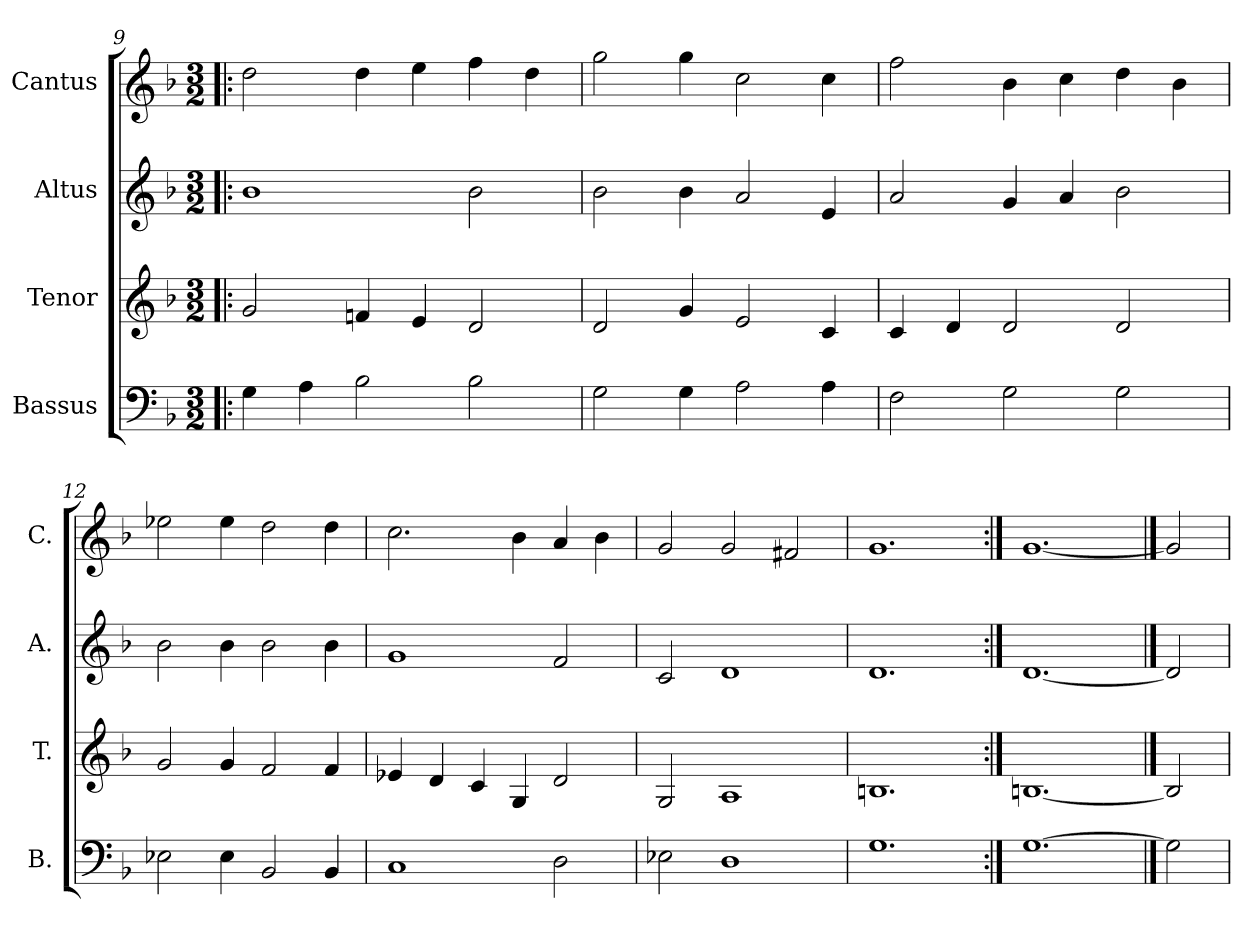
**kern	**kern	**kern	**kern
*part4	*part3	*part2	*part1
*staff4	*staff3	*staff2	*staff1
*I"Bassus	*I"Tenor	*I"Altus	*I"Cantus
*I'B.	*I'T.	*I'A.	*I'C.
!!LO:LB:g=z
*clefF4	*clefG2	*clefG2	*clefG2
*k[b-]	*k[b-]	*k[b-]	*k[b-]
*F:	*F:	*F:	*F:
*M3/2	*M3/2	*M3/2	*M3/2
=9!|:	=9!|:	=9!|:	=9!|:
4G\	2g/	1b-\	2dd\
4A\	.	.	.
2B-\	4fn/	.	4dd\
.	4e/	.	4ee\
2B-\	2d/	2b-\	4ff\
.	.	.	4dd\
=10	=10	=10	=10
2G\	2d/	2b-\	2gg\
4G\	4g/	4b-\	4gg\
2A\	2e/	2a/	2cc\
4A\	4c/	4e/	4cc\
=11	=11	=11	=11
2F\	4c/	2a/	2ff\
.	4d/	.	.
2G\	2d/	4g/	4b-\
.	.	4a/	4cc\
2G\	2d/	2b-\	4dd\
.	.	.	4b-\
=12	=12	=12	=12
2E-X\	2g/	2b-\	2ee-X\
4E-\	4g/	4b-\	4ee-\
2BB-/	2f/	2b-\	2dd\
4BB-/	4f/	4b-\	4dd\
=13	=13	=13	=13
1C/	4e-X/	1g/	2.cc\
.	4d/	.	.
.	4c/	.	.
.	4G/	.	4b-\
2D\	2d/	2f/	4a/
.	.	.	4b-\
=14	=14	=14	=14
2E-X\	2G/	2c/	2g/
1D\	1A/	1d/	2g/
.	.	.	2f#X/
=15	=15	=15	=15
1.G\	1.Bn/	1.d/	1.g/
=16:|!	=16:|!	=16:|!	=16:|!
[1.G\	[1.Bn/	[1.d/	[1.g/
==17	==17	==17	==17
2G\]	2B/]	2d/]	2g/]
=	=	=	=
*-	*-	*-	*-
